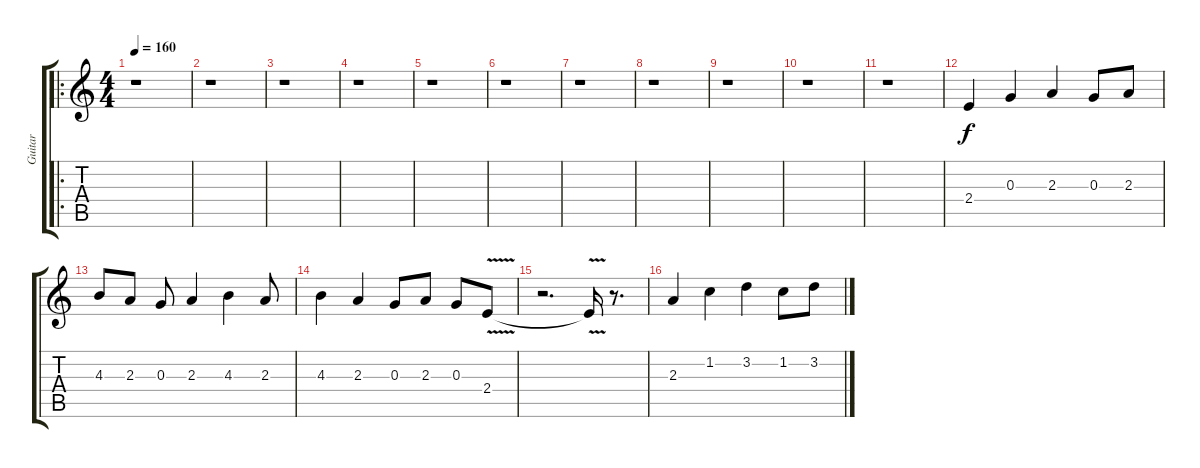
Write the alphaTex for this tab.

\track ("Guitar" "Guitar") {instrument overdrivenguitar}
\staff {score tabs}
\tuning (E4 B3 G3 D3 A2 E2) {hide}
\ro
\ts (4 4)
\tempo 160
\clef g2
\ks c
r.1{dy f instrument overdrivenguitar} |
r.1 |
r.1 |
r.1 |
r.1 |
r.1 |
r.1 |
r.1 |
r.1 |
r.1 |
r.1 |
2.4.4{balance 16} 0.3.4 2.3.4 0.3.8 2.3.8 |
4.3.8 2.3.8 0.3.8 2.3.4 4.3.4 2.3.8 |
4.3.4 2.3.4 0.3.8 2.3.8 0.3.8 2.4{v}.8 |
r.2{d} 2.4{t}.16 r.8{d} |
2.3.4{balance 16} 1.2.4 3.2.4 1.2.8 3.2.8
